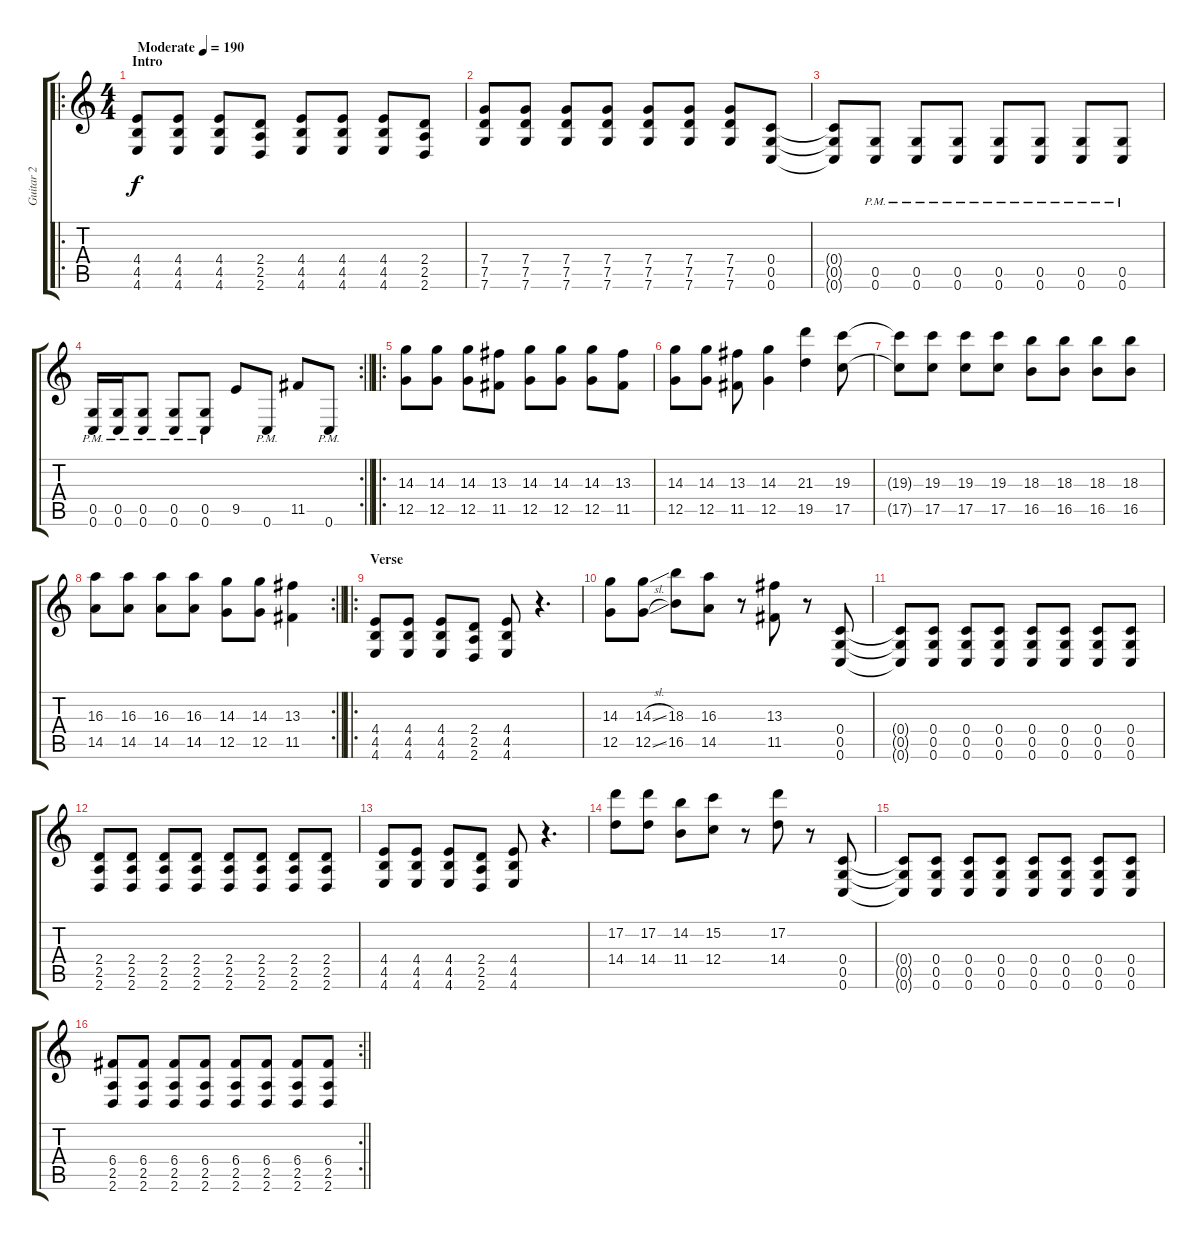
\track ("Guitar 2" "Guitar 2") {instrument distortionguitar}
\staff {score tabs}
\tuning (D4 A3 F3 C3 G2 C2) {hide}
\ro
\ts (4 4)
\section ("" "Intro")
\tempo (190 "Moderate")
\clef g2
\ks c
(4.4 4.5 4.6).8{dy f instrument distortionguitar} (4.4 4.5 4.6).8 (4.4 4.5 4.6).8 (2.4 2.5 2.6).8 (4.4 4.5 4.6).8 (4.4 4.5 4.6).8 (4.4 4.5 4.6).8 (2.4 2.5 2.6).8 |
(7.4 7.5 7.6).8 (7.4 7.5 7.6).8 (7.4 7.5 7.6).8 (7.4 7.5 7.6).8 (7.4 7.5 7.6).8 (7.4 7.5 7.6).8 (7.4 7.5 7.6).8 (0.4 0.5 0.6).8 |
(0.4{t} 0.5{t} 0.6{t}).8 (0.5{pm} 0.6{pm}).8 (0.5{pm} 0.6{pm}).8 (0.5{pm} 0.6{pm}).8 (0.5{pm} 0.6{pm}).8 (0.5{pm} 0.6{pm}).8 (0.5{pm} 0.6{pm}).8 (0.5{pm} 0.6{pm}).8 |
\rc 2
\barLineRight lightlight
(0.5{pm} 0.6{pm}).16 (0.5{pm} 0.6{pm}).16 (0.5{pm} 0.6{pm}).8 (0.5{pm} 0.6{pm}).8 (0.5{pm} 0.6{pm}).8 9.5.8 0.6{pm}.8 11.5.8 0.6{pm}.8 |
\ro
\section ("" "")
(14.3 12.5).8 (14.3 12.5).8 (14.3 12.5).8 (13.3 11.5).8 (14.3 12.5).8 (14.3 12.5).8 (14.3 12.5).8 (13.3 11.5).8 |
(14.3 12.5).8 (14.3 12.5).8 (13.3 11.5).8 (14.3 12.5).4 (21.3 19.5).4 (19.3 17.5).8 |
(19.3{t} 17.5{t}).8 (19.3 17.5).8 (19.3 17.5).8 (19.3 17.5).8 (18.3 16.5).8 (18.3 16.5).8 (18.3 16.5).8 (18.3 16.5).8 |
\rc 2
\barLineRight lightlight
(16.3 14.5).8 (16.3 14.5).8 (16.3 14.5).8 (16.3 14.5).8 (14.3 12.5).8 (14.3 12.5).8 (13.3 11.5).4 |
\ro
\section ("" "Verse")
(4.4 4.5 4.6).8 (4.4 4.5 4.6).8 (4.4 4.5 4.6).8 (2.4 2.5 2.6).8 (4.4 4.5 4.6).8 r.4{d} |
(14.3 12.5).8 (14.3{sl} 12.5{sl}).8 (18.3 16.5).8 (16.3 14.5).8 r.8 (13.3 11.5).8 r.8 (0.4 0.5 0.6).8 |
(0.4{t} 0.5{t} 0.6{t}).8 (0.4 0.5 0.6).8 (0.4 0.5 0.6).8 (0.4 0.5 0.6).8 (0.4 0.5 0.6).8 (0.4 0.5 0.6).8 (0.4 0.5 0.6).8 (0.4 0.5 0.6).8 |
(2.4 2.5 2.6).8 (2.4 2.5 2.6).8 (2.4 2.5 2.6).8 (2.4 2.5 2.6).8 (2.4 2.5 2.6).8 (2.4 2.5 2.6).8 (2.4 2.5 2.6).8 (2.4 2.5 2.6).8 |
(4.4 4.5 4.6).8 (4.4 4.5 4.6).8 (4.4 4.5 4.6).8 (2.4 2.5 2.6).8 (4.4 4.5 4.6).8 r.4{d} |
(17.2 14.4).8 (17.2 14.4).8 (14.2 11.4).8 (15.2 12.4).8 r.8 (17.2 14.4).8 r.8 (0.4 0.5 0.6).8 |
(0.4{t} 0.5{t} 0.6{t}).8 (0.4 0.5 0.6).8 (0.4 0.5 0.6).8 (0.4 0.5 0.6).8 (0.4 0.5 0.6).8 (0.4 0.5 0.6).8 (0.4 0.5 0.6).8 (0.4 0.5 0.6).8 |
\rc 2
\barLineRight lightlight
(6.4 2.5 2.6).8 (6.4 2.5 2.6).8 (6.4 2.5 2.6).8 (6.4 2.5 2.6).8 (6.4 2.5 2.6).8 (6.4 2.5 2.6).8 (6.4 2.5 2.6).8 (6.4 2.5 2.6).8
